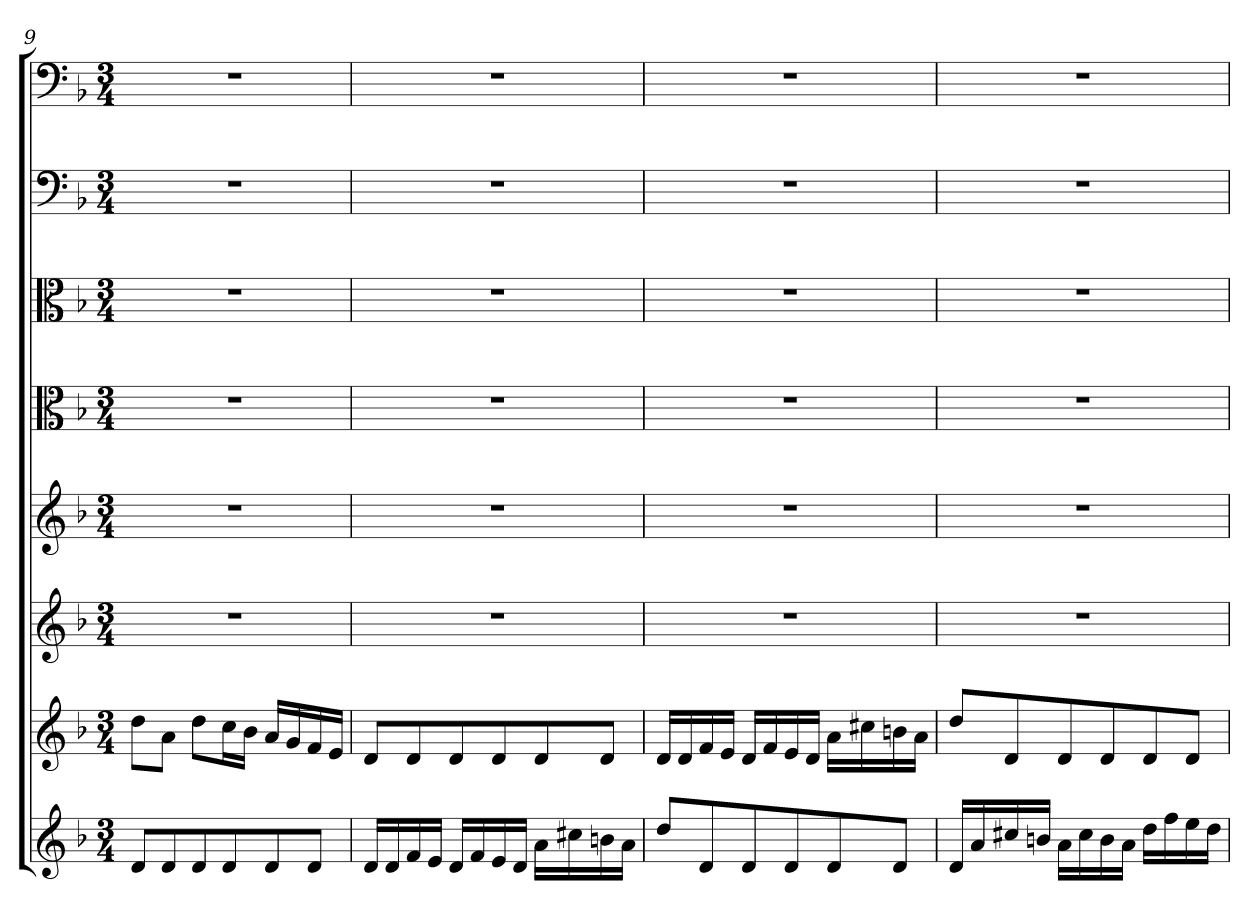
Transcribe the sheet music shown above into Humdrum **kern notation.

**kern	**kern	**kern	**kern	**kern	**kern	**kern	**kern
*part8	*part7	*part6	*part5	*part4	*part3	*part2	*part1
*staff8	*staff7	*staff6	*staff5	*staff4	*staff3	*staff2	*staff1
*clefG2	*clefG2	*clefG2	*clefG2	*clefC3	*clefC3	*clefF4	*clefF4
*k[b-]	*k[b-]	*k[b-]	*k[b-]	*k[b-]	*k[b-]	*k[b-]	*k[b-]
*d:	*d:	*d:	*d:	*d:	*d:	*d:	*d:
*M3/4	*M3/4	*M3/4	*M3/4	*M3/4	*M3/4	*M3/4	*M3/4
=9	=9	=9	=9	=9	=9	=9	=9
8d/L	8dd\L	2.r	2.r	2.r	2.r	2.r	2.r
8d/	8a\J	.	.	.	.	.	.
8d/	8dd\L	.	.	.	.	.	.
8d/	16cc\L	.	.	.	.	.	.
.	16b-\JJ	.	.	.	.	.	.
8d/	16a/LL	.	.	.	.	.	.
.	16g/	.	.	.	.	.	.
8d/J	16f/	.	.	.	.	.	.
.	16e/JJ	.	.	.	.	.	.
=10	=10	=10	=10	=10	=10	=10	=10
16d/LL	8d/L	2.r	2.r	2.r	2.r	2.r	2.r
16d/	.	.	.	.	.	.	.
16f/	8d/	.	.	.	.	.	.
16e/JJ	.	.	.	.	.	.	.
16d/LL	8d/	.	.	.	.	.	.
16f/	.	.	.	.	.	.	.
16e/	8d/	.	.	.	.	.	.
16d/JJ	.	.	.	.	.	.	.
16a\LL	8d/	.	.	.	.	.	.
16cc#X\	.	.	.	.	.	.	.
16bn\	8d/J	.	.	.	.	.	.
16a\JJ	.	.	.	.	.	.	.
=11	=11	=11	=11	=11	=11	=11	=11
8dd/L	16d/LL	2.r	2.r	2.r	2.r	2.r	2.r
.	16d/	.	.	.	.	.	.
8d/	16f/	.	.	.	.	.	.
.	16e/JJ	.	.	.	.	.	.
8d/	16d/LL	.	.	.	.	.	.
.	16f/	.	.	.	.	.	.
8d/	16e/	.	.	.	.	.	.
.	16d/JJ	.	.	.	.	.	.
8d/	16a\LL	.	.	.	.	.	.
.	16cc#X\	.	.	.	.	.	.
8d/J	16bn\	.	.	.	.	.	.
.	16a\JJ	.	.	.	.	.	.
=12	=12	=12	=12	=12	=12	=12	=12
16d/LL	8dd/L	2.r	2.r	2.r	2.r	2.r	2.r
16a/	.	.	.	.	.	.	.
16cc#X/	8d/	.	.	.	.	.	.
16bn/JJ	.	.	.	.	.	.	.
16a\LL	8d/	.	.	.	.	.	.
16cc#\	.	.	.	.	.	.	.
16b\	8d/	.	.	.	.	.	.
16a\JJ	.	.	.	.	.	.	.
16dd\LL	8d/	.	.	.	.	.	.
16ff\	.	.	.	.	.	.	.
16ee\	8d/J	.	.	.	.	.	.
16dd\JJ	.	.	.	.	.	.	.
=	=	=	=	=	=	=	=
*-	*-	*-	*-	*-	*-	*-	*-
